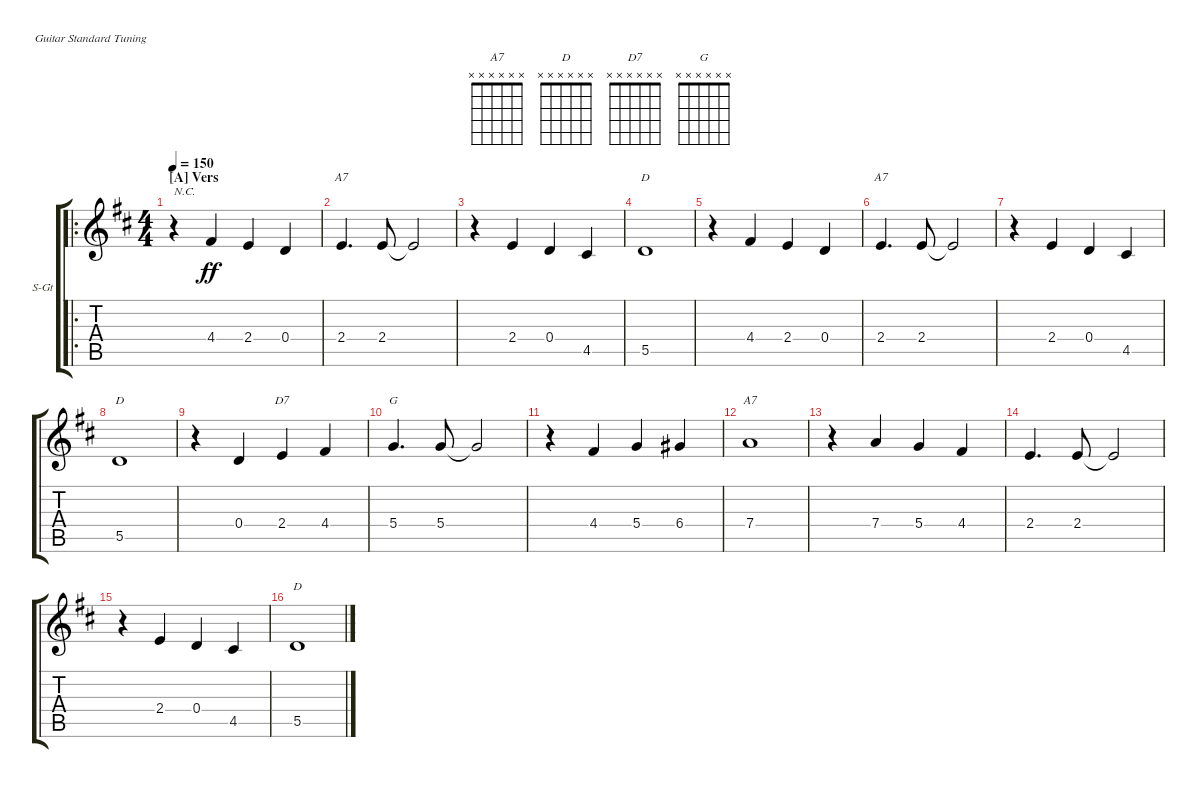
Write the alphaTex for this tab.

\defaultSystemsLayout 4
\bracketExtendMode groupsimilarinstruments
\firstSystemTrackNameOrientation horizontal
\otherSystemsTrackNameOrientation horizontal
\track ("Lead Guitar" "S-Gt") {instrument acousticguitarsteel}
\staff {score tabs}
\tuning (E4 B3 G3 D3 A2 E2)
\chord ("A7" x x x x x x)
\chord ("D" x x x x x x)
\chord ("D7" x x x x x x)
\chord ("G" x x x x x x)
\ro
\ts (4 4)
\section ("A" "Vers")
\tempo 150
\clef g2
\ks d
r.4{txt "N.C." dy ff instrument acousticguitarsteel} 4.4.4 2.4.4 0.4.4 |
2.4.4{d ch "A7"} 2.4.8 2.4{t}.2 |
r.4 2.4.4 0.4.4 4.5.4 |
5.5.1{ch "D"} |
r.4 4.4.4 2.4.4 0.4.4 |
2.4.4{d ch "A7"} 2.4.8 2.4{t}.2 |
r.4 2.4.4 0.4.4 4.5.4 |
5.5.1{ch "D"} |
r.4 0.4.4 2.4.4{ch "D7"} 4.4.4 |
5.4.4{d ch "G"} 5.4.8 5.4{t}.2 |
r.4 4.4.4 5.4.4 6.4.4 |
7.4.1{ch "A7"} |
r.4 7.4.4 5.4.4 4.4.4 |
2.4.4{d} 2.4.8 2.4{t}.2 |
r.4 2.4.4 0.4.4 4.5.4 |
5.5.1{ch "D"}
